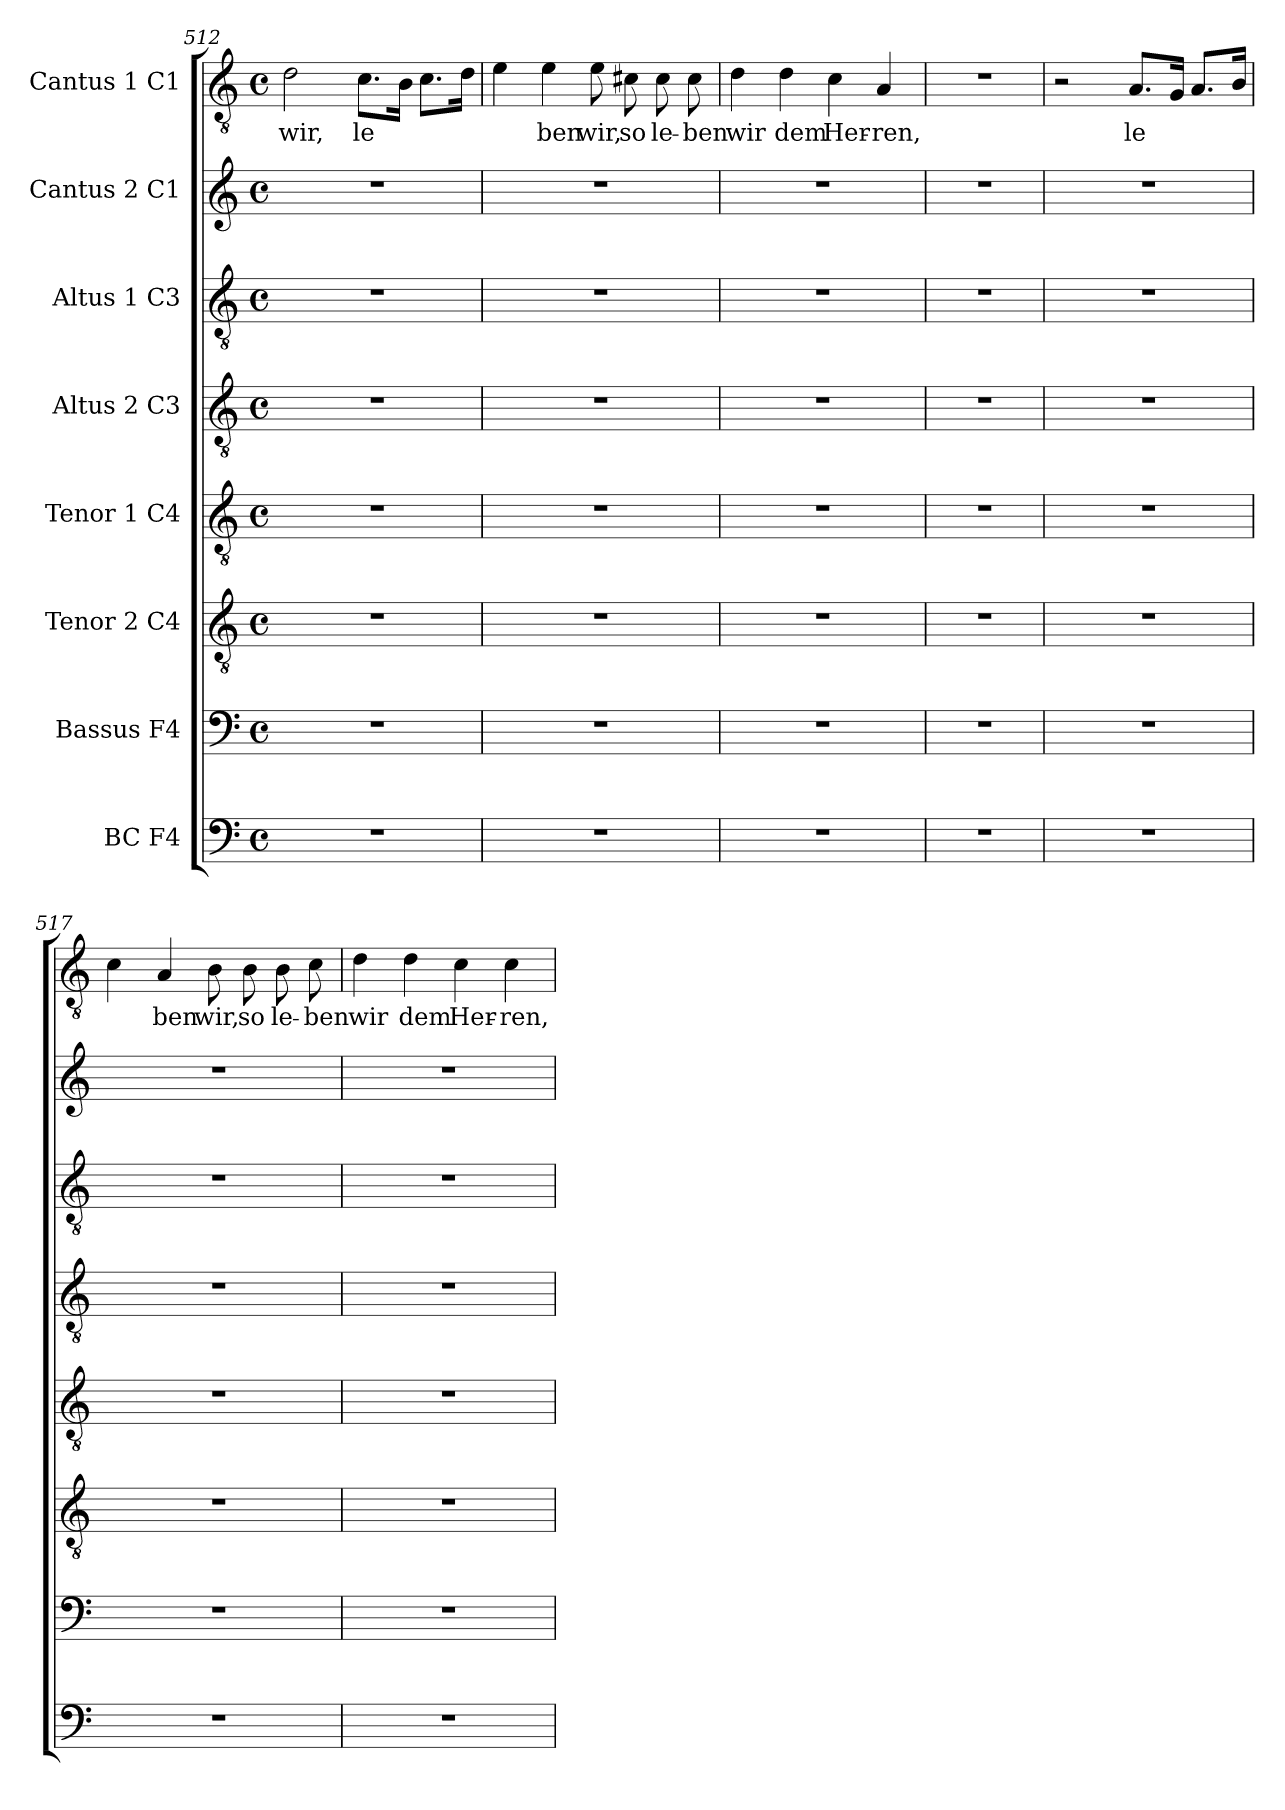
**kern	**kern	**kern	**kern	**kern	**kern	**kern	**kern	**text
*part8	*part7	*part6	*part5	*part4	*part3	*part2	*part1	*part1
*staff8	*staff7	*staff6	*staff5	*staff4	*staff3	*staff2	*staff1	*staff1
*I"BC  F4	*I"Bassus  F4	*I"Tenor 2  C4	*I"Tenor 1  C4	*I"Altus 2  C3	*I"Altus 1  C3	*I"Cantus 2  C1	*I"Cantus 1  C1	*
*clefF4	*clefF4	*clefGv2	*clefGv2	*clefGv2	*clefGv2	*clefG2	*clefGv2	*
*k[]	*k[]	*k[]	*k[]	*k[]	*k[]	*k[]	*k[]	*
*C:	*C:	*C:	*C:	*C:	*C:	*C:	*C:	*
*M4/4	*M4/4	*M4/4	*M4/4	*M4/4	*M4/4	*M4/4	*M4/4	*
*met(c)	*met(c)	*met(c)	*met(c)	*met(c)	*met(c)	*met(c)	*met(c)	*
=512	=512	=512	=512	=512	=512	=512	=512	=512
!	!	!	!	!	!	!	!	!LO:LY:b:cj
1r	1r	1r	1r	1r	1r	1r	2d\	wir,
!	!	!	!	!	!	!	!	!LO:LY:b:cj
.	.	.	.	.	.	.	8.c\L	le-
!	!	!	!	!	!	!	!	!LO:LY:b:cj
.	.	.	.	.	.	.	16B\J	--
!	!	!	!	!	!	!	!	!LO:LY:b:cj
.	.	.	.	.	.	.	8.c\L	--
!	!	!	!	!	!	!	!	!LO:LY:b:cj
.	.	.	.	.	.	.	16d\J	--
=513	=513	=513	=513	=513	=513	=513	=513	=513
!	!	!	!	!	!	!	!	!LO:LY:b:cj
1r	1r	1r	1r	1r	1r	1r	4e\	--
!	!	!	!	!	!	!	!	!LO:LY:b:cj
.	.	.	.	.	.	.	4e\	-ben
!	!	!	!	!	!	!	!	!LO:LY:b:cj
.	.	.	.	.	.	.	8e\	wir,
!	!	!	!	!	!	!	!	!LO:LY:b:cj
.	.	.	.	.	.	.	8c#X\	so
!	!	!	!	!	!	!	!	!LO:LY:b:cj
.	.	.	.	.	.	.	8c#\	le-
!	!	!	!	!	!	!	!	!LO:LY:b:cj
.	.	.	.	.	.	.	8c#\	-ben
=514	=514	=514	=514	=514	=514	=514	=514	=514
!	!	!	!	!	!	!	!	!LO:LY:b:cj
1r	1r	1r	1r	1r	1r	1r	4d\	wir
!	!	!	!	!	!	!	!	!LO:LY:b:cj
.	.	.	.	.	.	.	4d\	dem
!	!	!	!	!	!	!	!	!LO:LY:b:cj
.	.	.	.	.	.	.	4c\	Her-
!	!	!	!	!	!	!	!	!LO:LY:b:cj
.	.	.	.	.	.	.	4A/	-ren,
=515	=515	=515	=515	=515	=515	=515	=515	=515
1r	1r	1r	1r	1r	1r	1r	1r	.
!!LO:LB:g=z
=516	=516	=516	=516	=516	=516	=516	=516	=516
1r	1r	1r	1r	1r	1r	1r	2r	.
!	!	!	!	!	!	!	!	!LO:LY:b:cj
.	.	.	.	.	.	.	8.A/L	le-
!	!	!	!	!	!	!	!	!LO:LY:b:cj
.	.	.	.	.	.	.	16G/J	--
!	!	!	!	!	!	!	!	!LO:LY:b:cj
.	.	.	.	.	.	.	8.A/L	--
!	!	!	!	!	!	!	!	!LO:LY:b:cj
.	.	.	.	.	.	.	16B/J	--
=517	=517	=517	=517	=517	=517	=517	=517	=517
!	!	!	!	!	!	!	!	!LO:LY:b:cj
1r	1r	1r	1r	1r	1r	1r	4c\	--
!	!	!	!	!	!	!	!	!LO:LY:b:cj
.	.	.	.	.	.	.	4A/	-ben
!	!	!	!	!	!	!	!	!LO:LY:b:cj
.	.	.	.	.	.	.	8B\	wir,
!	!	!	!	!	!	!	!	!LO:LY:b:cj
.	.	.	.	.	.	.	8B\	so
!	!	!	!	!	!	!	!	!LO:LY:b:cj
.	.	.	.	.	.	.	8B\	le-
!	!	!	!	!	!	!	!	!LO:LY:b:cj
.	.	.	.	.	.	.	8c\	-ben
=518	=518	=518	=518	=518	=518	=518	=518	=518
!	!	!	!	!	!	!	!	!LO:LY:b:cj
1r	1r	1r	1r	1r	1r	1r	4d\	wir
!	!	!	!	!	!	!	!	!LO:LY:b:cj
.	.	.	.	.	.	.	4d\	dem
!	!	!	!	!	!	!	!	!LO:LY:b:cj
.	.	.	.	.	.	.	4c\	Her-
!	!	!	!	!	!	!	!	!LO:LY:b:cj
.	.	.	.	.	.	.	4c\	-ren,
=	=	=	=	=	=	=	=	=
*-	*-	*-	*-	*-	*-	*-	*-	*-
